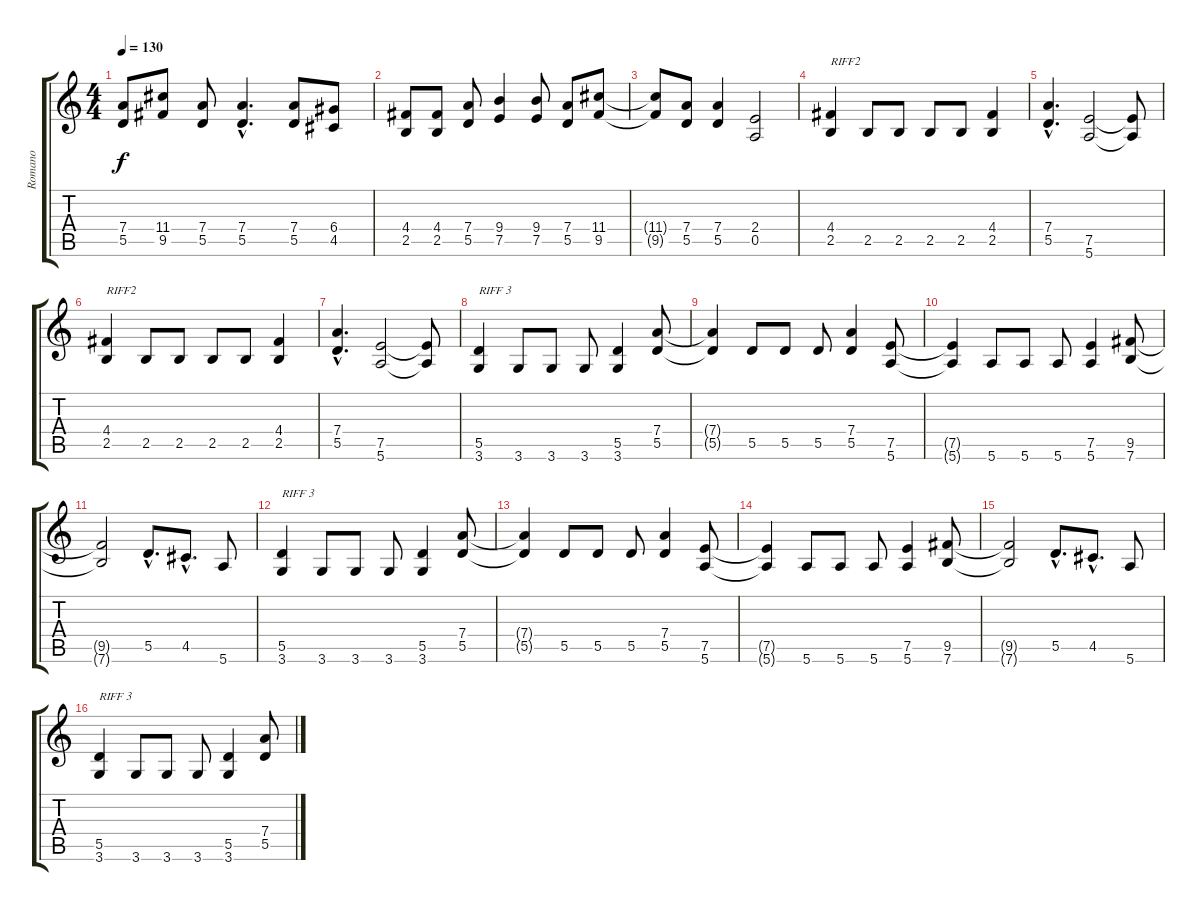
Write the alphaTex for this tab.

\track ("Romano" "Romano") {instrument distortionguitar}
\staff {score tabs}
\tuning (E4 B3 G3 D3 A2 E2) {hide}
\ts (4 4)
\tempo 130
\clef g2
\ks c
(7.4 5.5).8{dy f} (11.4 9.5).8 (7.4 5.5).8 (7.4{hac} 5.5{hac}).4{d} (7.4 5.5).8 (6.4 4.5).8 |
(4.4 2.5).8 (4.4 2.5).8 (7.4 5.5).8 (9.4 7.5).4 (9.4 7.5).8 (7.4 5.5).8 (11.4 9.5).8 |
(11.4{t} 9.5{t}).8 (7.4 5.5).8 (7.4 5.5).4 (2.4 0.5).2 |
(4.4 2.5).4{txt "RIFF2"} 2.5.8 2.5.8 2.5.8 2.5.8 (4.4 2.5).4 |
(7.4{hac} 5.5{hac}).4{d} (7.5 5.6).2 (7.5{t} 5.6{t}).8 |
(4.4 2.5).4{txt "RIFF2"} 2.5.8 2.5.8 2.5.8 2.5.8 (4.4 2.5).4 |
(7.4{hac} 5.5{hac}).4{d} (7.5 5.6).2 (7.5{t} 5.6{t}).8 |
(5.5 3.6).4{txt "RIFF 3"} 3.6.8 3.6.8 3.6.8 (5.5 3.6).4 (7.4 5.5).8 |
(7.4{t} 5.5{t}).4 5.5.8 5.5.8 5.5.8 (7.4 5.5).4 (7.5 5.6).8 |
(7.5{t} 5.6{t}).4 5.6.8 5.6.8 5.6.8 (7.5 5.6).4 (9.5 7.6).8 |
(9.5{t} 7.6{t}).2 5.5{hac}.8{d} 4.5{hac}.8{d} 5.6.8 |
(5.5 3.6).4{txt "RIFF 3"} 3.6.8 3.6.8 3.6.8 (5.5 3.6).4 (7.4 5.5).8 |
(7.4{t} 5.5{t}).4 5.5.8 5.5.8 5.5.8 (7.4 5.5).4 (7.5 5.6).8 |
(7.5{t} 5.6{t}).4 5.6.8 5.6.8 5.6.8 (7.5 5.6).4 (9.5 7.6).8 |
(9.5{t} 7.6{t}).2 5.5{hac}.8{d} 4.5{hac}.8{d} 5.6.8 |
(5.5 3.6).4{txt "RIFF 3"} 3.6.8 3.6.8 3.6.8 (5.5 3.6).4 (7.4 5.5).8
